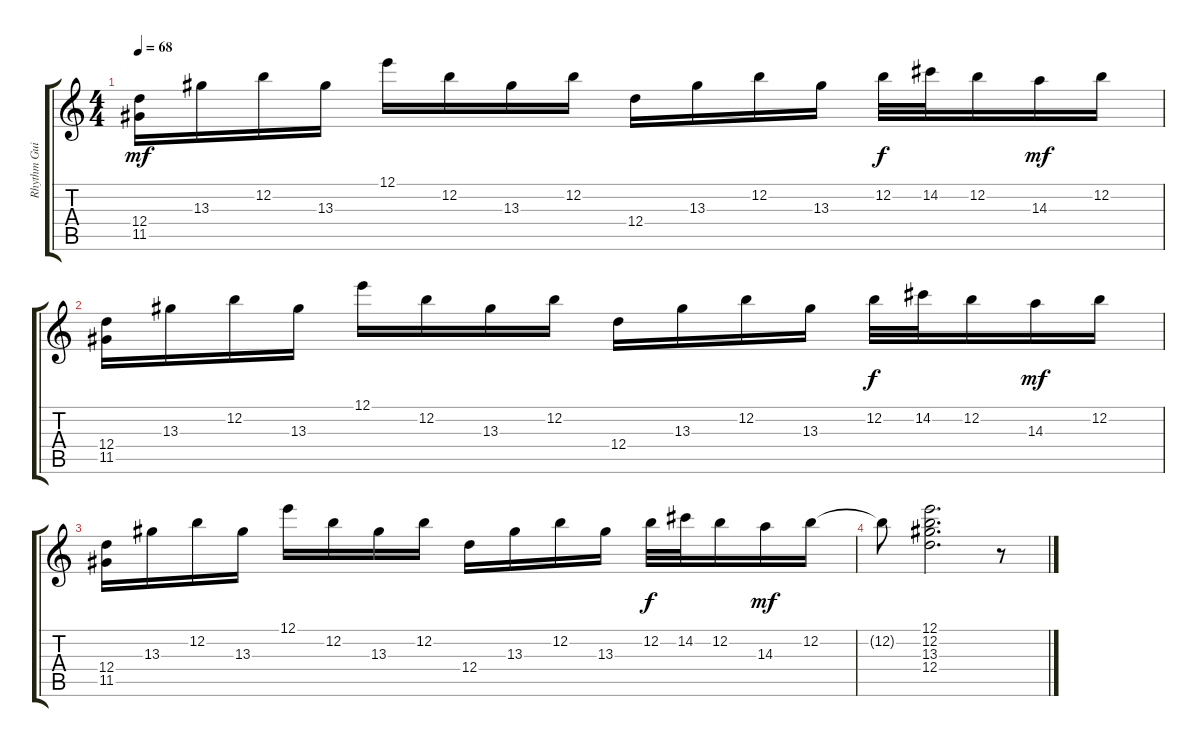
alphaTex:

\track ("Rhythm Guitar - slight flange & overdriv" "Rhythm Gui") {instrument electricguitarclean}
\staff {score tabs}
\tuning (E4 B3 G3 D3 A2 E2) {hide}
\ts (4 4)
\tempo 68
\clef g2
\ks c
(12.4 11.5).16{dy mf} 13.3.16 12.2.16 13.3.16 12.1.16 12.2.16 13.3.16 12.2.16 12.4.16 13.3.16 12.2.16 13.3.16 12.2.32{dy f} 14.2.32 12.2.16 14.3.16{dy mf} 12.2.16 |
(12.4 11.5).16 13.3.16 12.2.16 13.3.16 12.1.16 12.2.16 13.3.16 12.2.16 12.4.16 13.3.16 12.2.16 13.3.16 12.2.32{dy f} 14.2.32 12.2.16 14.3.16{dy mf} 12.2.16 |
(12.4 11.5).16 13.3.16 12.2.16 13.3.16 12.1.16 12.2.16 13.3.16 12.2.16 12.4.16 13.3.16 12.2.16 13.3.16 12.2.32{dy f} 14.2.32 12.2.16 14.3.16{dy mf} 12.2.16 |
12.2{t}.8 (12.1 12.2 13.3 12.4).2{d} r.8
